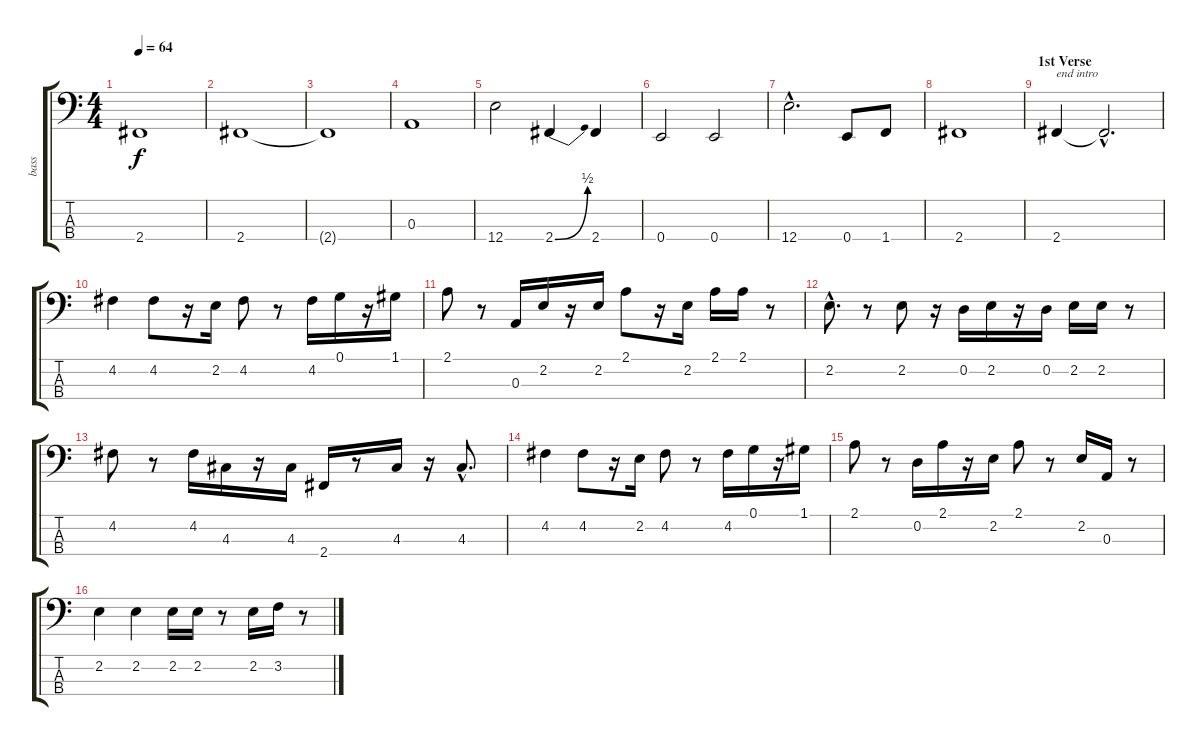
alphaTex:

\track ("bass" "bass") {instrument electricbassfinger}
\staff {score tabs}
\tuning (G2 D2 A1 E1) {hide}
\ts (4 4)
\tempo 64
\clef f4
\ks c
2.4.1{dy f} |
2.4.1 |
2.4{t}.1 |
0.3.1 |
12.4.2 2.4{be (bend 0 0 60 2)}.4 2.4.4 |
0.4.2 0.4.2 |
12.4{hac}.2{d} 0.4.8 1.4.8 |
2.4.1 |
\section ("" "1st Verse")
2.4.4{txt "end intro"} 2.4{hac t}.2{d} |
4.2.4 4.2.8 r.16 2.2.16 4.2.8 r.8 4.2.16 0.1.16 r.16 1.1.16 |
2.1.8 r.8 0.3.16 2.2.16 r.16 2.2.16 2.1.8 r.16 2.2.16 2.1.16 2.1.16 r.8 |
2.2{hac}.8{d} r.8 2.2.8 r.16 0.2.16 2.2.16 r.16 0.2.16 2.2.16 2.2.16 r.8 |
4.2.8 r.8 4.2.16 4.3.16 r.16 4.3.16 2.4.16 r.8 4.3.16 r.16 4.3{hac}.8{d} |
4.2.4 4.2.8 r.16 2.2.16 4.2.8 r.8 4.2.16 0.1.16 r.16 1.1.16 |
2.1.8 r.8 0.2.16 2.1.16 r.16 2.2.16 2.1.8 r.8 2.2.16 0.3.16 r.8 |
2.2.4 2.2.4 2.2.16 2.2.16 r.8 2.2.16 3.2.16 r.8
